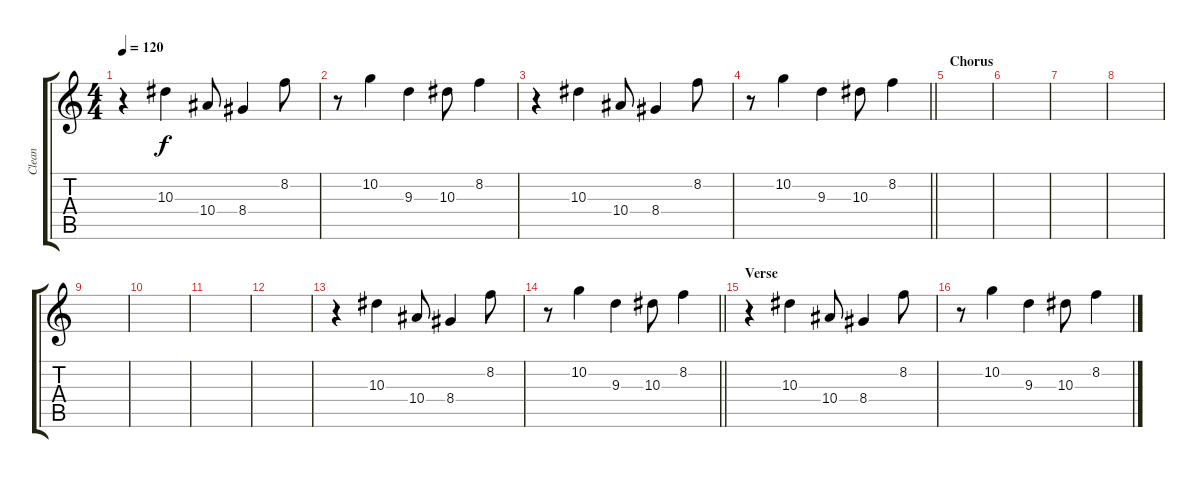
\track ("Clean" "Clean") {instrument acousticguitarnylon}
\staff {score tabs}
\tuning (D4 A3 F3 C3 G2 C2) {hide}
\ts (4 4)
\tempo 120
\clef g2
\ks c
r.4{dy f} 10.3.4 10.4.8 8.4.4 8.2.8 |
r.8 10.2.4 9.3.4 10.3.8 8.2.4 |
r.4 10.3.4 10.4.8 8.4.4 8.2.8 |
\barLineRight lightlight
r.8 10.2.4 9.3.4 10.3.8 8.2.4 |
\section ("" "Chorus")
|
|
|
|
|
|
|
|
r.4 10.3.4 10.4.8 8.4.4 8.2.8 |
\barLineRight lightlight
r.8 10.2.4 9.3.4 10.3.8 8.2.4 |
\section ("" "Verse")
r.4 10.3.4 10.4.8 8.4.4 8.2.8 |
r.8 10.2.4 9.3.4 10.3.8 8.2.4
